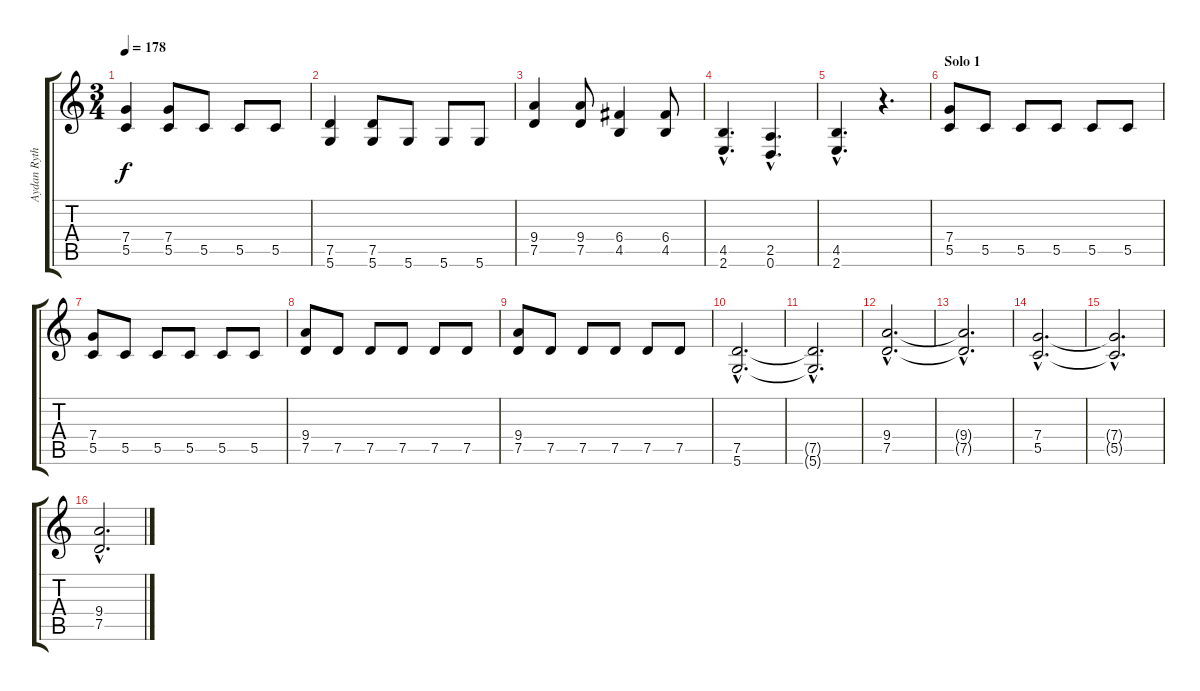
\track ("Aydan Rythm" "Aydan Ryth") {instrument distortionguitar}
\staff {score tabs}
\tuning (D4 A3 F3 C3 G2 D2) {hide}
\ts (3 4)
\tempo 178
\clef g2
\ks c
(7.4 5.5).4{dy f} (7.4 5.5).8 5.5.8 5.5.8 5.5.8 |
(7.5 5.6).4 (7.5 5.6).8 5.6.8 5.6.8 5.6.8 |
(9.4 7.5).4 (9.4 7.5).8 (6.4 4.5).4 (6.4 4.5).8 |
(4.5{hac} 2.6{hac}).4{d} (2.5{hac} 0.6{hac}).4{d} |
(4.5{hac} 2.6{hac}).4{d} r.4{d} |
\section ("" "Solo 1")
(7.4 5.5).8 5.5.8 5.5.8 5.5.8 5.5.8 5.5.8 |
(7.4 5.5).8 5.5.8 5.5.8 5.5.8 5.5.8 5.5.8 |
(9.4 7.5).8 7.5.8 7.5.8 7.5.8 7.5.8 7.5.8 |
(9.4 7.5).8 7.5.8 7.5.8 7.5.8 7.5.8 7.5.8 |
(7.5{hac} 5.6{hac}).2{d} |
(7.5{hac t} 5.6{hac t}).2{d} |
(9.4{hac} 7.5{hac}).2{d} |
(9.4{hac t} 7.5{hac t}).2{d} |
(7.4{hac} 5.5{hac}).2{d} |
(7.4{hac t} 5.5{hac t}).2{d} |
(9.4{hac} 7.5{hac}).2{d}
